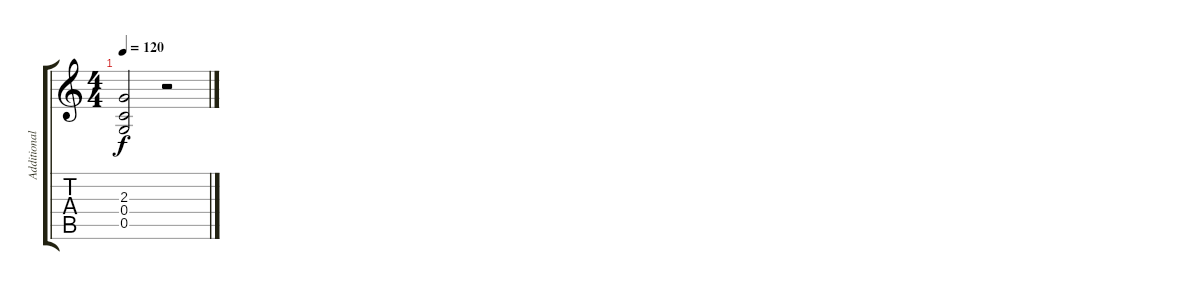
\track ("Additional Guitar III" "Additional") {instrument overdrivenguitar}
\staff {score tabs}
\tuning (D4 A3 F3 C3 G2 C2) {hide}
\ts (4 4)
\tempo 120
\clef g2
\ks c
(2.3 0.4 0.5).2{dy f} r.2
